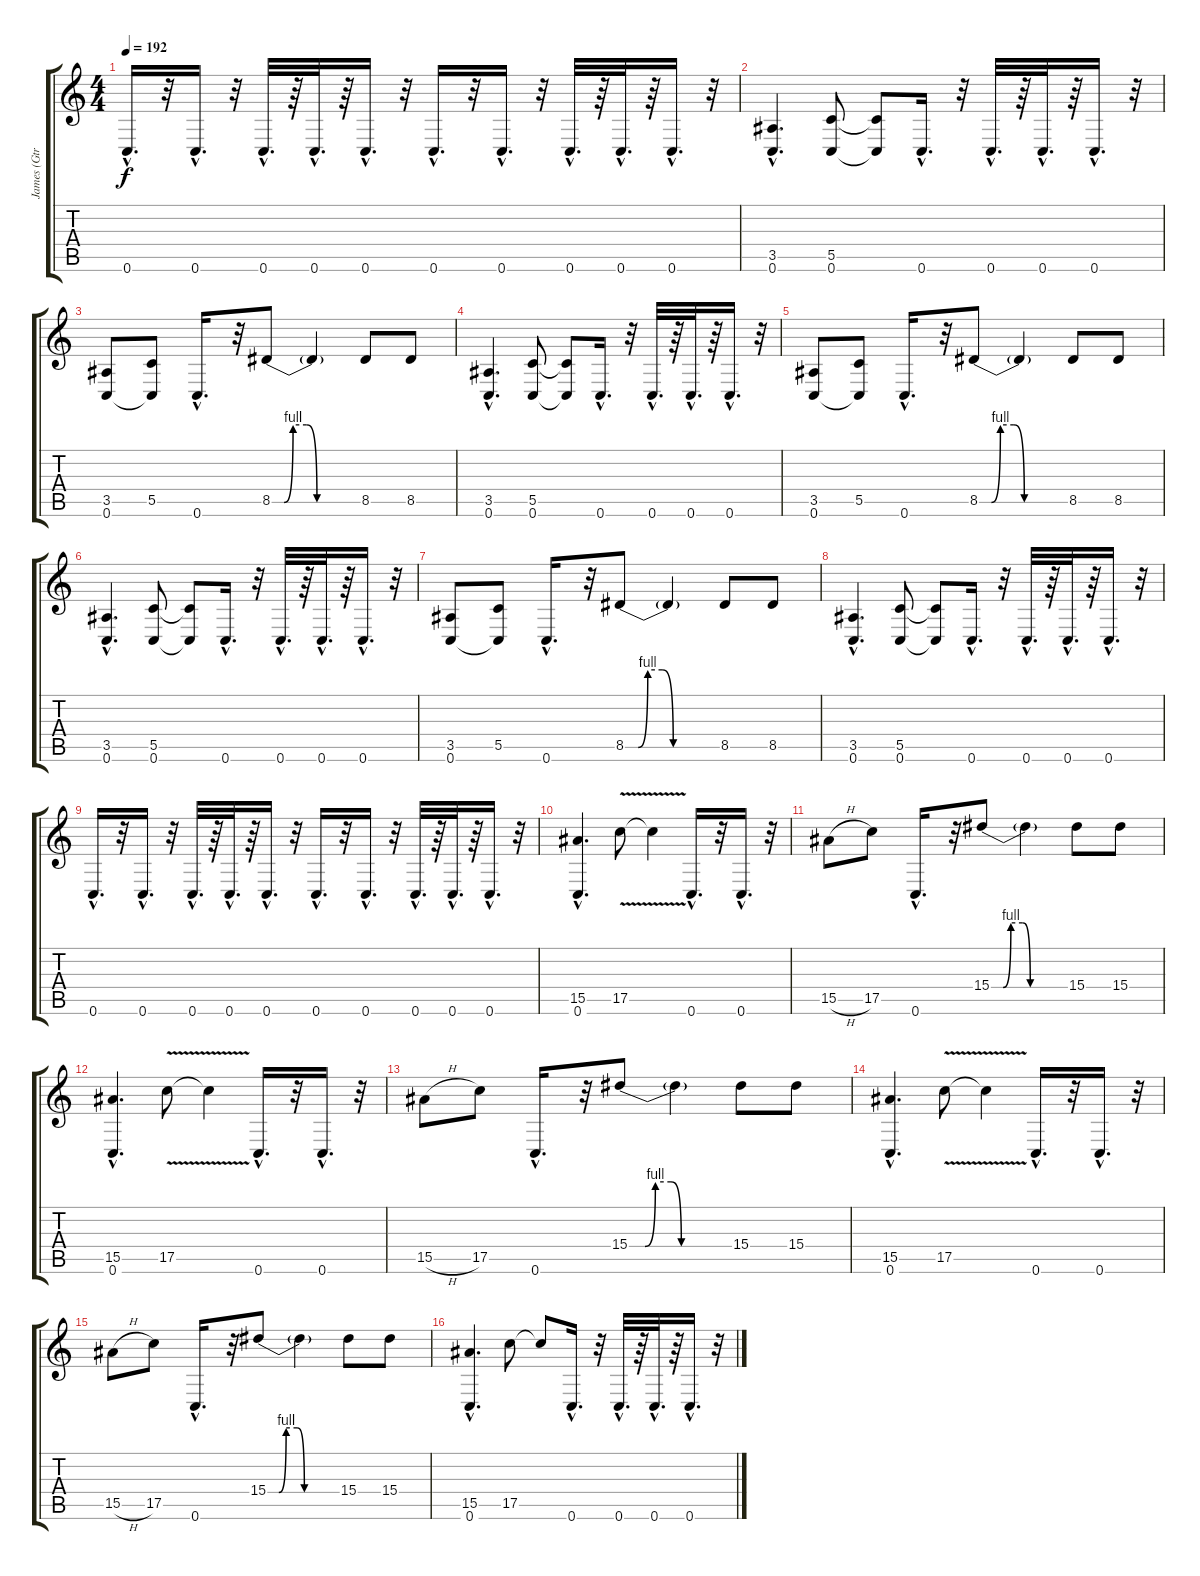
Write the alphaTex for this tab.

\track ("James (Gtr. 1)" "James (Gtr") {instrument distortionguitar}
\staff {score tabs}
\tuning (D4 A3 F3 C3 G2 C2) {hide}
\ts (4 4)
\tempo 192
\clef g2
\ks c
0.6{hac}.16{d dy f} r.32 0.6{hac}.16{d} r.32 0.6{hac}.32{d} r.64 0.6{hac}.32{d} r.64 0.6{hac}.16{d} r.32 0.6{hac}.16{d} r.32 0.6{hac}.16{d} r.32 0.6{hac}.32{d} r.64 0.6{hac}.32{d} r.64 0.6{hac}.16{d} r.32 |
(3.5{hac} 0.6{hac}).4{d} (5.5 0.6).8 (5.5{t} 0.6{t}).8 0.6{hac}.16{d} r.32 0.6{hac}.32{d} r.64 0.6{hac}.32{d} r.64 0.6{hac}.16{d} r.32 |
(3.5 0.6).8 (5.5 0.6{t}).8 0.6{hac}.16{d} r.32 8.5{be (custom 0 0 8 0 14 4 23 4 30 0 60 0)}.8 8.5{t}.4 8.5.8 8.5.8 |
(3.5{hac} 0.6{hac}).4{d} (5.5 0.6).8 (5.5{t} 0.6{t}).8 0.6{hac}.16{d} r.32 0.6{hac}.32{d} r.64 0.6{hac}.32{d} r.64 0.6{hac}.16{d} r.32 |
(3.5 0.6).8 (5.5 0.6{t}).8 0.6{hac}.16{d} r.32 8.5{be (custom 0 0 8 0 14 4 23 4 30 0 60 0)}.8 8.5{t}.4 8.5.8 8.5.8 |
(3.5{hac} 0.6{hac}).4{d} (5.5 0.6).8 (5.5{t} 0.6{t}).8 0.6{hac}.16{d} r.32 0.6{hac}.32{d} r.64 0.6{hac}.32{d} r.64 0.6{hac}.16{d} r.32 |
(3.5 0.6).8 (5.5 0.6{t}).8 0.6{hac}.16{d} r.32 8.5{be (custom 0 0 8 0 14 4 23 4 30 0 60 0)}.8 8.5{t}.4 8.5.8 8.5.8 |
(3.5{hac} 0.6{hac}).4{d} (5.5 0.6).8 (5.5{t} 0.6{t}).8 0.6{hac}.16{d} r.32 0.6{hac}.32{d} r.64 0.6{hac}.32{d} r.64 0.6{hac}.16{d} r.32 |
0.6{hac}.16{d} r.32 0.6{hac}.16{d} r.32 0.6{hac}.32{d} r.64 0.6{hac}.32{d} r.64 0.6{hac}.16{d} r.32 0.6{hac}.16{d} r.32 0.6{hac}.16{d} r.32 0.6{hac}.32{d} r.64 0.6{hac}.32{d} r.64 0.6{hac}.16{d} r.32 |
(15.5{hac} 0.6{hac}).4{d} 17.5{v}.8 17.5{t}.4 0.6{hac}.16{d} r.32 0.6{hac}.16{d} r.32 |
15.5{h}.8 17.5.8 0.6{hac}.16{d} r.32 15.4{be (custom 0 0 9 0 15 4 24 4 30 0 45 0 60 0)}.8 15.4{t}.4 15.4.8 15.4.8 |
(15.5{hac} 0.6{hac}).4{d} 17.5{v}.8 17.5{t}.4 0.6{hac}.16{d} r.32 0.6{hac}.16{d} r.32 |
15.5{h}.8 17.5.8 0.6{hac}.16{d} r.32 15.4{be (custom 0 0 9 0 15 4 24 4 30 0 45 0 60 0)}.8 15.4{t}.4 15.4.8 15.4.8 |
(15.5{hac} 0.6{hac}).4{d} 17.5{v}.8 17.5{t}.4 0.6{hac}.16{d} r.32 0.6{hac}.16{d} r.32 |
15.5{h}.8 17.5.8 0.6{hac}.16{d} r.32 15.4{be (custom 0 0 9 0 15 4 24 4 30 0 45 0 60 0)}.8 15.4{t}.4 15.4.8 15.4.8 |
(15.5{hac} 0.6{hac}).4{d} 17.5.8 17.5{t}.8 0.6{hac}.16{d} r.32 0.6{hac}.32{d} r.64 0.6{hac}.32{d} r.64 0.6{hac}.16{d} r.32
